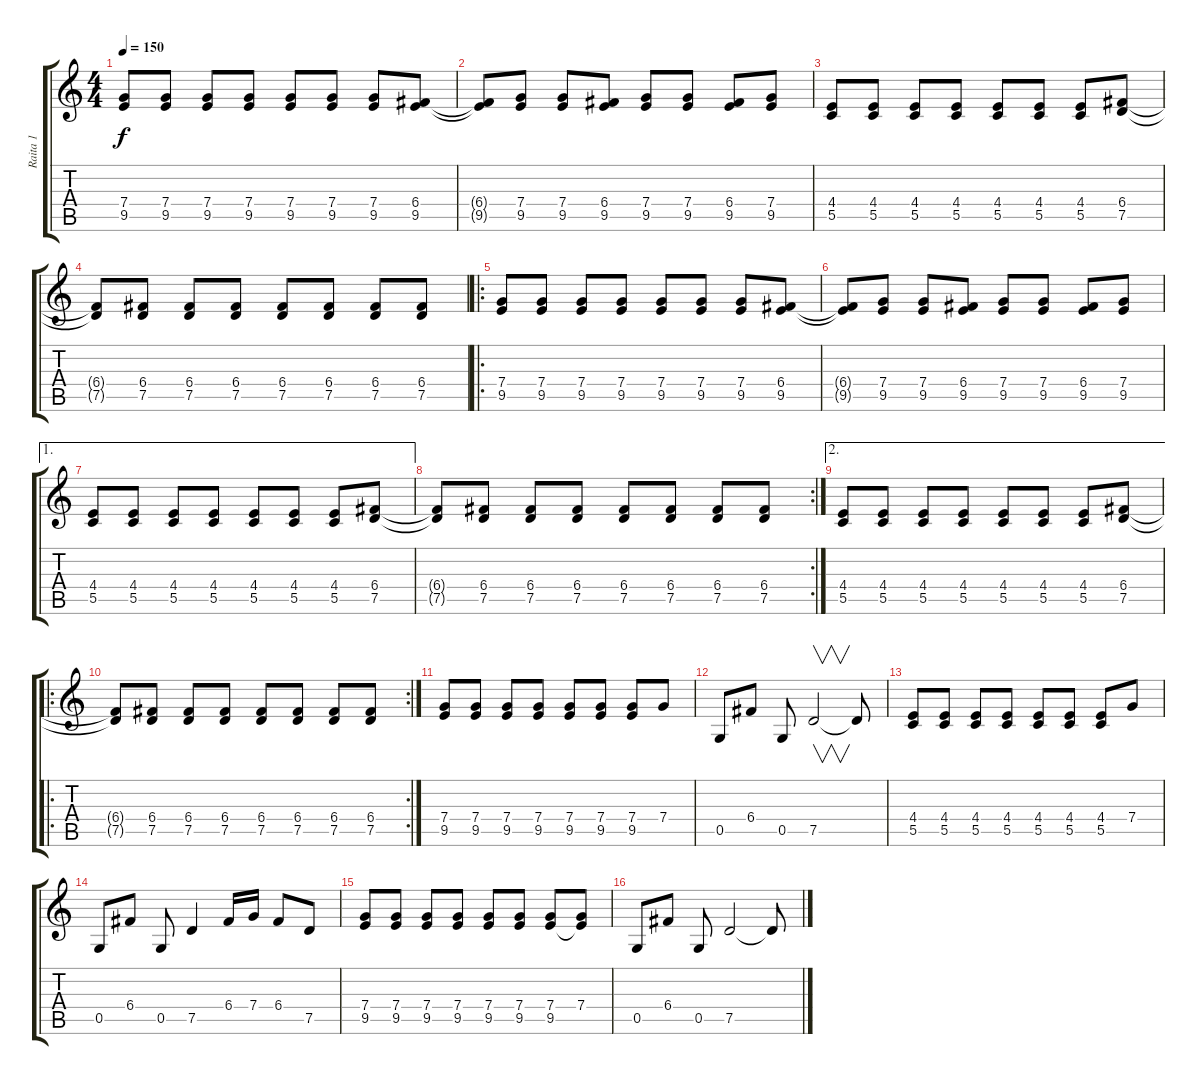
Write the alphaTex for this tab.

\track ("Raita 1" "Raita 1") {instrument distortionguitar}
\staff {score tabs}
\tuning (D4 A3 F3 C3 G2 D2) {hide}
\ts (4 4)
\tempo 150
\clef g2
\ks c
(7.4 9.5).8{dy f instrument distortionguitar} (7.4 9.5).8 (7.4 9.5).8 (7.4 9.5).8 (7.4 9.5).8 (7.4 9.5).8 (7.4 9.5).8 (6.4 9.5).8 |
(6.4{t} 9.5{t}).8 (7.4 9.5).8 (7.4 9.5).8 (6.4 9.5).8 (7.4 9.5).8 (7.4 9.5).8 (6.4 9.5).8 (7.4 9.5).8 |
(4.4 5.5).8 (4.4 5.5).8 (4.4 5.5).8 (4.4 5.5).8 (4.4 5.5).8 (4.4 5.5).8 (4.4 5.5).8 (6.4 7.5).8 |
(6.4{t} 7.5{t}).8 (6.4 7.5).8 (6.4 7.5).8 (6.4 7.5).8 (6.4 7.5).8 (6.4 7.5).8 (6.4 7.5).8 (6.4 7.5).8 |
\ro
(7.4 9.5).8 (7.4 9.5).8 (7.4 9.5).8 (7.4 9.5).8 (7.4 9.5).8 (7.4 9.5).8 (7.4 9.5).8 (6.4 9.5).8 |
(6.4{t} 9.5{t}).8 (7.4 9.5).8 (7.4 9.5).8 (6.4 9.5).8 (7.4 9.5).8 (7.4 9.5).8 (6.4 9.5).8 (7.4 9.5).8 |
\ae 1
(4.4 5.5).8 (4.4 5.5).8 (4.4 5.5).8 (4.4 5.5).8 (4.4 5.5).8 (4.4 5.5).8 (4.4 5.5).8 (6.4 7.5).8 |
\rc 2
(6.4{t} 7.5{t}).8 (6.4 7.5).8 (6.4 7.5).8 (6.4 7.5).8 (6.4 7.5).8 (6.4 7.5).8 (6.4 7.5).8 (6.4 7.5).8 |
\ae 2
(4.4 5.5).8 (4.4 5.5).8 (4.4 5.5).8 (4.4 5.5).8 (4.4 5.5).8 (4.4 5.5).8 (4.4 5.5).8 (6.4 7.5).8 |
\ro
\rc 2
(6.4{t} 7.5{t}).8 (6.4 7.5).8 (6.4 7.5).8 (6.4 7.5).8 (6.4 7.5).8 (6.4 7.5).8 (6.4 7.5).8 (6.4 7.5).8 |
(7.4 9.5).8 (7.4 9.5).8 (7.4 9.5).8 (7.4 9.5).8 (7.4 9.5).8 (7.4 9.5).8 (7.4 9.5).8 7.4.8 |
0.5.8 6.4.8 0.5.8 7.5.2{v} 7.5{t}.8 |
(4.4 5.5).8 (4.4 5.5).8 (4.4 5.5).8 (4.4 5.5).8 (4.4 5.5).8 (4.4 5.5).8 (4.4 5.5).8 7.4.8 |
0.5.8 6.4.8 0.5.8 7.5.4 6.4.16 7.4.16 6.4.8 7.5.8 |
(7.4 9.5).8 (7.4 9.5).8 (7.4 9.5).8 (7.4 9.5).8 (7.4 9.5).8 (7.4 9.5).8 (7.4 9.5).8 (7.4 9.5{t}).8 |
0.5.8 6.4.8 0.5.8 7.5.2 7.5{t}.8
